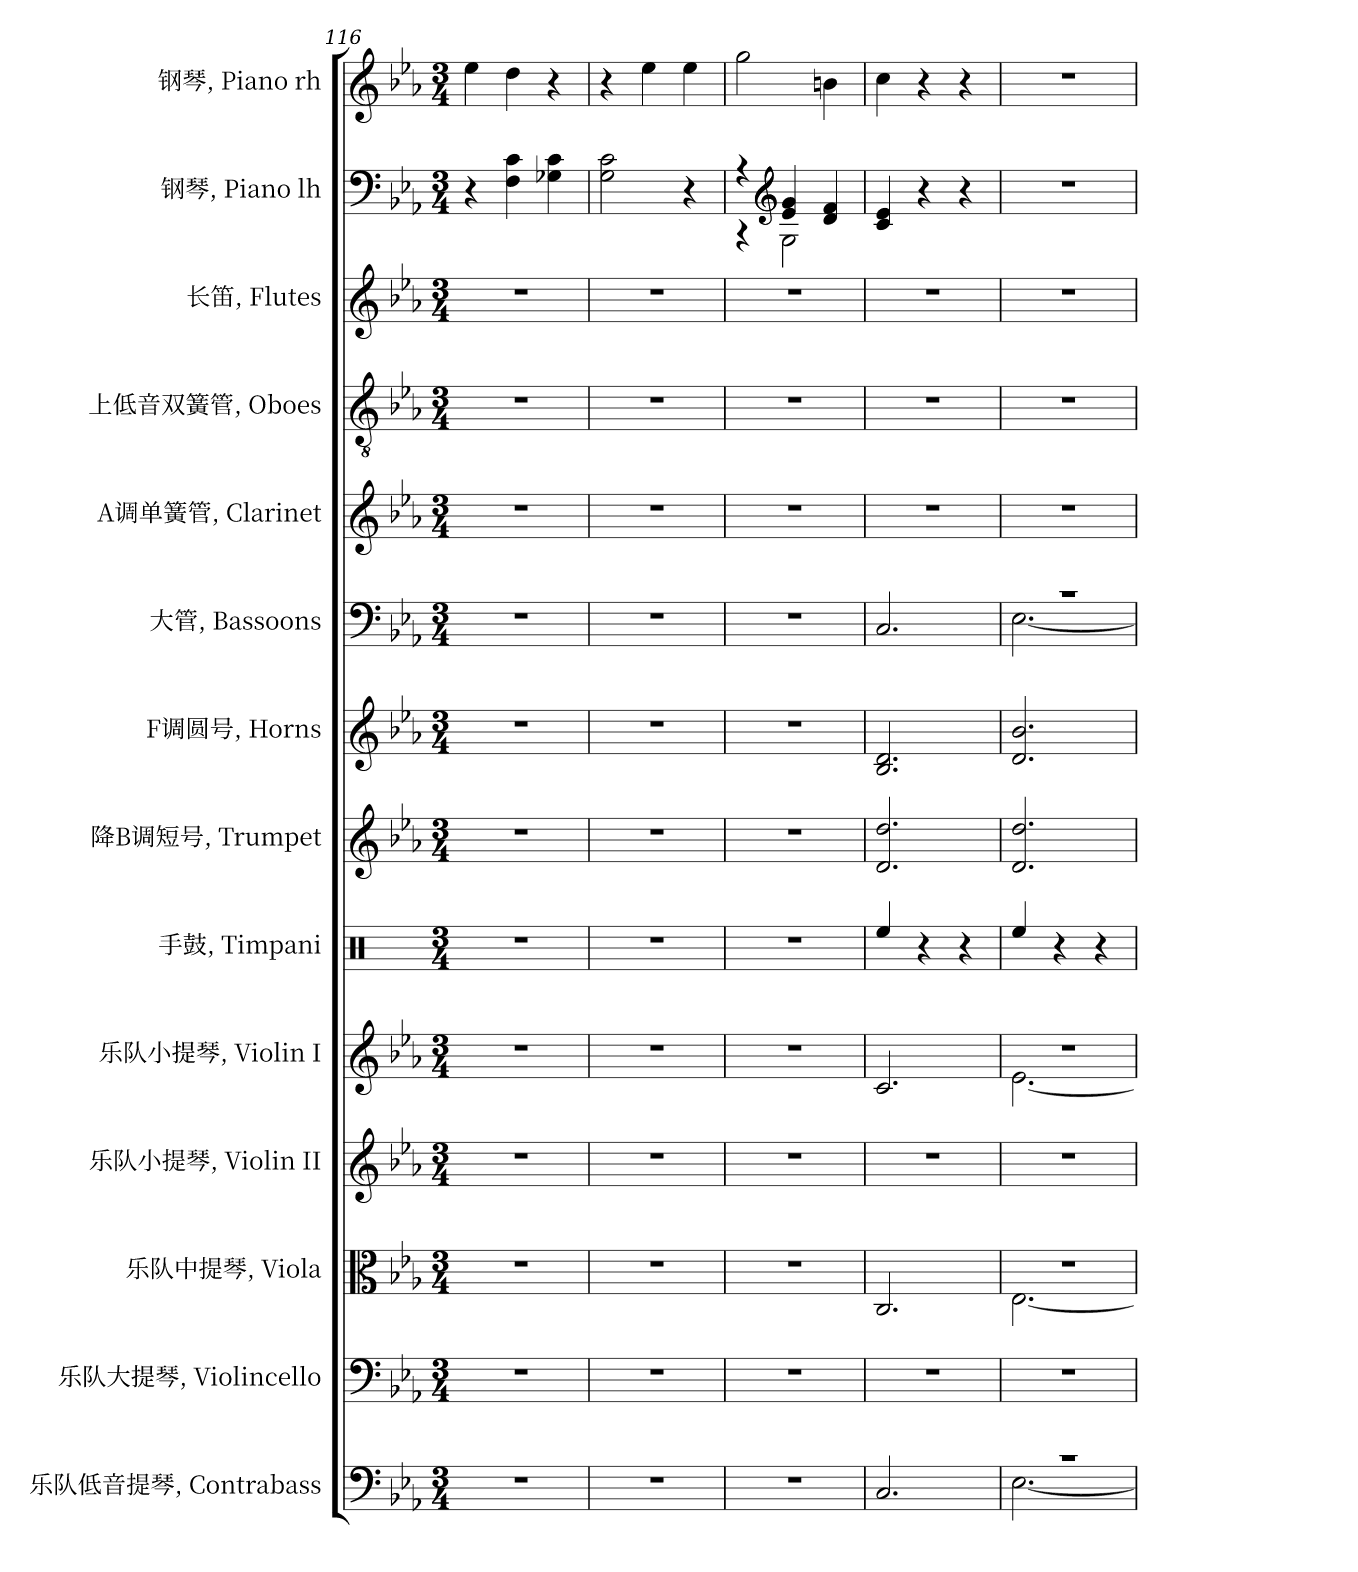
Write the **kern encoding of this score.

**kern	**kern	**kern	**kern	**kern	**kern	**kern	**kern	**kern	**kern	**kern	**kern	**kern	**kern
*part14	*part13	*part12	*part11	*part10	*part9	*part8	*part7	*part6	*part5	*part4	*part3	*part2	*part1
*staff14	*staff13	*staff12	*staff11	*staff10	*staff9	*staff8	*staff7	*staff6	*staff5	*staff4	*staff3	*staff2	*staff1
*I"乐队低音提琴, Contrabass	*I"乐队大提琴, Violincello	*I"乐队中提琴, Viola	*I"乐队小提琴, Violin II	*I"乐队小提琴, Violin I	*I"手鼓, Timpani	*I"降B调短号, Trumpet	*I"F调圆号, Horns	*I"大管, Bassoons	*I"A调单簧管, Clarinet	*I"上低音双簧管, Oboes	*I"长笛, Flutes	*I"钢琴, Piano lh	*I"钢琴, Piano rh
*I'Cbs.	*	*	*	*	*	*	*I'F Hn.	*I'Bsn.	*I'A Cl.	*	*I'Fl.	*I'Pno.	*I'Pno.
*clefF4	*clefF4	*clefC3	*clefG2	*clefG2	*clefX	*clefG2	*clefG2	*clefF4	*clefG2	*clefGv2	*clefG2	*clefF4	*clefG2
*ITrd7c12	*	*	*	*	*	*ITrd1c2	*ITrd4c7	*	*ITrd2c3	*	*	*	*
*k[b-e-a-]	*k[b-e-a-]	*k[b-e-a-]	*k[b-e-a-]	*k[b-e-a-]	*k[]	*k[b-e-a-d-g-]	*k[b-e-a-d-]	*k[b-e-a-]	*k[]	*k[b-e-a-]	*k[b-e-a-]	*k[b-e-a-]	*k[b-e-a-]
*M3/4	*M3/4	*M3/4	*M3/4	*M3/4	*M3/4	*M3/4	*M3/4	*M3/4	*M3/4	*M3/4	*M3/4	*M3/4	*M3/4
=116	=116	=116	=116	=116	=116	=116	=116	=116	=116	=116	=116	=116	=116
2.r	2.r	2.r	2.r	2.r	2.r	2.r	2.r	2.r	2.r	2.r	2.r	4r	4ee-\
.	.	.	.	.	.	.	.	.	.	.	.	4F\ 4c\	4dd\
.	.	.	.	.	.	.	.	.	.	.	.	4G-X\ 4c\	4r
=117	=117	=117	=117	=117	=117	=117	=117	=117	=117	=117	=117	=117	=117
*	*	*	*	*	*	*	*	*	*	*	*	*	*MM140
2.r	2.r	2.r	2.r	2.r	2.r	2.r	2.r	2.r	2.r	2.r	2.r	2G\ 2c\	4r
.	.	.	.	.	.	.	.	.	.	.	.	.	4ee-\
.	.	.	.	.	.	.	.	.	.	.	.	4r	4ee-\
=118	=118	=118	=118	=118	=118	=118	=118	=118	=118	=118	=118	=118	=118
*	*	*	*	*	*	*	*	*	*	*	*	*^	*
2.r	2.r	2.r	2.r	2.r	2.r	2.r	2.r	2.r	2.r	2.r	2.r	4r	4r	2gg\
*	*	*	*	*	*	*	*	*	*	*	*	*clefG2	*	*
.	.	.	.	.	.	.	.	.	.	.	.	4e-/ 4g/	2G\	.
.	.	.	.	.	.	.	.	.	.	.	.	4d/ 4f/	.	4bn\
*	*	*	*	*	*	*	*	*	*	*	*	*v	*v	*
=119	=119	=119	=119	=119	=119	=119	=119	=119	=119	=119	=119	=119	=119
2.CC/	2.r	2.C/	2.r	2.c/	4Ree/	2.c/ 2.cc/	2.E-/ 2.G/	2.C/	2.r	2.r	2.r	4c/ 4e-/	4cc\
.	.	.	.	.	4r	.	.	.	.	.	.	4r	4r
.	.	.	.	.	4r	.	.	.	.	.	.	4r	4r
=120	=120	=120	=120	=120	=120	=120	=120	=120	=120	=120	=120	=120	=120
*^	*	*^	*	*^	*	*	*	*^	*	*	*	*	*
2.r	[2.EE-\	2.r	2.r	[2.E-\	2.r	2.r	[2.e-\	4Ree/	2.c/ 2.cc/	2.G/ 2.e-/	2.r	[2.E-\	2.r	2.r	2.r	2.r	2.r
.	.	.	.	.	.	.	.	4r	.	.	.	.	.	.	.	.	.
.	.	.	.	.	.	.	.	4r	.	.	.	.	.	.	.	.	.
*v	*v	*	*v	*v	*	*v	*v	*	*	*	*v	*v	*	*	*	*	*
=	=	=	=	=	=	=	=	=	=	=	=	=	=
*-	*-	*-	*-	*-	*-	*-	*-	*-	*-	*-	*-	*-	*-
